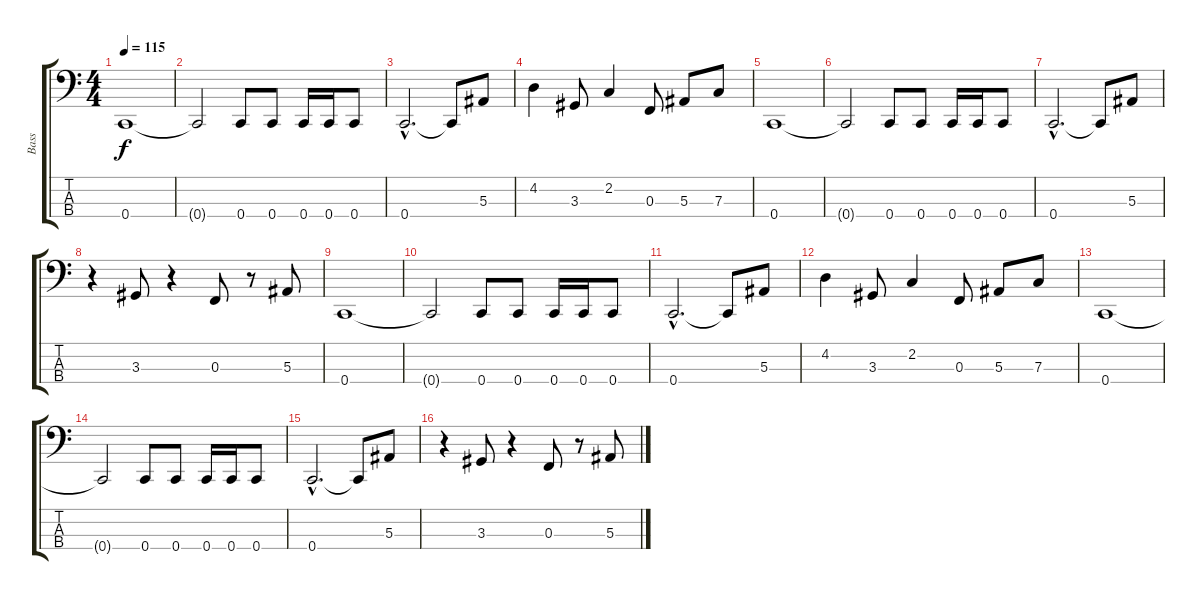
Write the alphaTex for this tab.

\track ("Bass" "Bass") {instrument electricbassfinger}
\staff {score tabs}
\tuning (Eb2 Bb1 F1 C1) {hide}
\ts (4 4)
\tempo 115
\clef f4
\ks c
0.4.1{dy f instrument electricbassfinger} |
0.4{t}.2 0.4.8 0.4.8 0.4.16 0.4.16 0.4.8 |
0.4{hac}.2{d} 0.4{t}.8 5.3.8 |
4.2.4 3.3.8 2.2.4 0.3.8 5.3.8 7.3.8 |
0.4.1 |
0.4{t}.2 0.4.8 0.4.8 0.4.16 0.4.16 0.4.8 |
0.4{hac}.2{d} 0.4{t}.8 5.3.8 |
r.4 3.3.8 r.4 0.3.8 r.8 5.3.8 |
0.4.1 |
0.4{t}.2 0.4.8 0.4.8 0.4.16 0.4.16 0.4.8 |
0.4{hac}.2{d} 0.4{t}.8 5.3.8 |
4.2.4 3.3.8 2.2.4 0.3.8 5.3.8 7.3.8 |
0.4.1 |
0.4{t}.2 0.4.8 0.4.8 0.4.16 0.4.16 0.4.8 |
0.4{hac}.2{d} 0.4{t}.8 5.3.8 |
r.4 3.3.8 r.4 0.3.8 r.8 5.3.8
